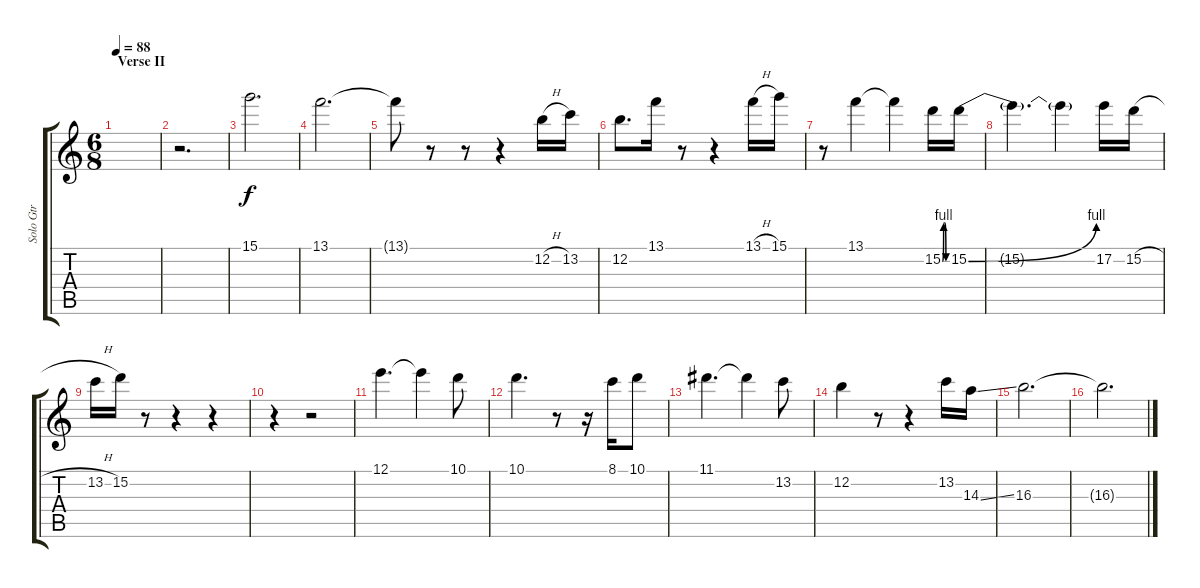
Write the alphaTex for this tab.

\track ("Solo Gtr            " "Solo Gtr  ") {instrument distortionguitar}
\staff {score tabs}
\tuning (E4 B3 G3 D3 A2 E2) {hide}
\ts (6 8)
\section ("" "Verse II")
\tempo 88
\clef g2
\ks c
|
r.2{d} |
15.1.2{d volume 8} |
13.1.2{d} |
13.1{t}.8 r.8 r.8 r.4 12.2{h}.16 13.2.16 |
12.2.8{d} 13.1.16 r.8 r.4 13.1{h}.16 15.1.16 |
r.8 13.1.4 13.1{t}.4 15.2{be (custom 0 0 15 4 30 4 45 0 60 0)}.16 15.2{be (bend 0 0 60 4)}.16 |
15.2{t}.4{d} 15.2{t}.4 17.2.16 15.2{h}.16 |
13.2{h}.16 15.2.16 r.8 r.4 r.4 |
r.4 r.2 |
12.1.4{d} 12.1{t}.4 10.1.8 |
10.1.4{d} r.8 r.16 8.1.16 10.1.8 |
11.1.4{d} 11.1{t}.4 13.2.8 |
12.2.4 r.8 r.4 13.2.16 14.3{ss}.16 |
16.3.2{d} |
16.3{t}.2{d}
